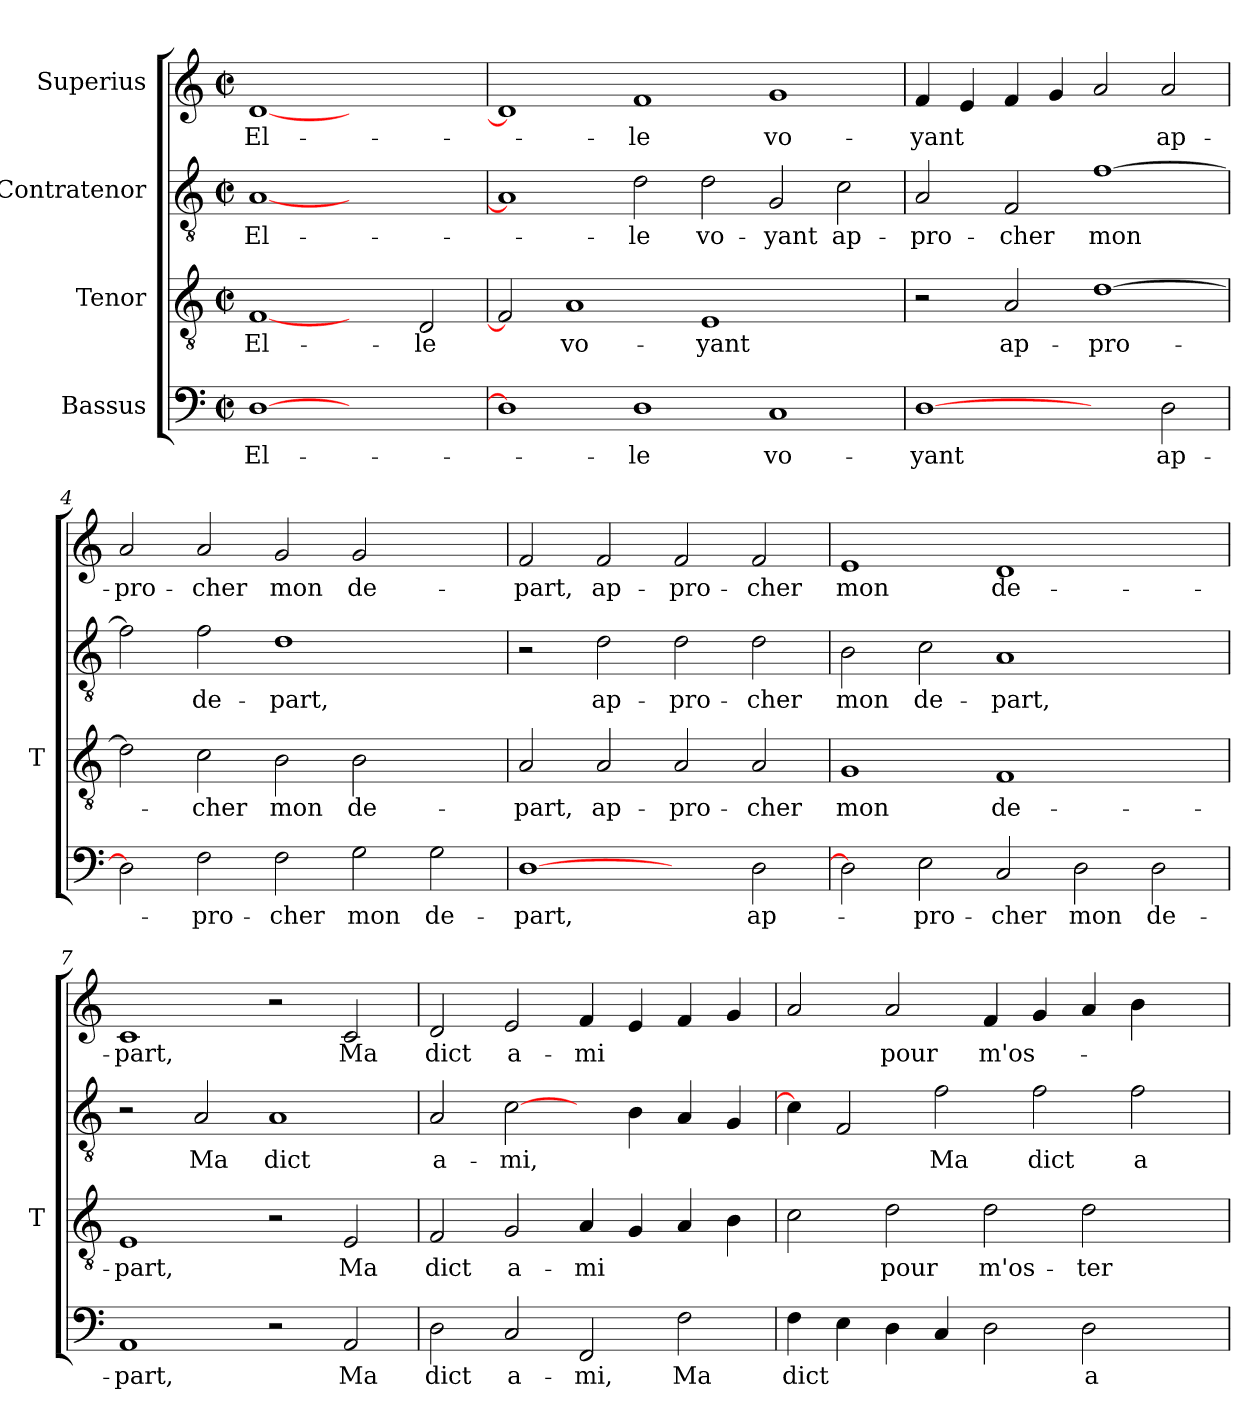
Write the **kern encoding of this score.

**kern	**text	**kern	**text	**kern	**text	**kern	**text
*part4	*part4	*part3	*part3	*part2	*part2	*part1	*part1
*staff4	*staff4	*staff3	*staff3	*staff2	*staff2	*staff1	*staff1
*I"Bassus	*	*I"Tenor	*	*I"Contratenor	*	*I"Superius	*
*	*	*I'T	*	*	*	*	*
*clefF4	*	*clefGv2	*	*clefGv2	*	*clefG2	*
*k[]	*	*k[]	*	*k[]	*	*k[]	*
*C:	*	*C:	*	*C:	*	*C:	*
*M2/2	*	*M2/2	*	*M2/2	*	*M2/2	*
*met(c|)	*	*met(c|)	*	*met(c|)	*	*met(c|)	*
=1	=1	=1	=1	=1	=1	=1	=1
[1D	El-	[1F	El-	[1A	El-	[1d	El-
1ryy	.	2ryy	.	1ryy	.	1ryy	.
.	.	2D	-le	.	.	.	.
=2	=2	=2	=2	=2	=2	=2	=2
1D]	.	2F]	.	1A]	.	1d]	.
.	.	1A	vo-	.	.	.	.
1D	-le	.	.	2d	-le	1f	-le
.	.	1E	-yant	2d	vo-	.	.
1C	vo-	.	.	2G	-yant	1g	vo-
.	.	2ryy	.	2c	ap-	.	.
=3	=3	=3	=3	=3	=3	=3	=3
[1D	-yant	2r	.	2A	pro-	4f	-yant
.	.	.	.	.	.	4e	.
.	.	2A	ap-	2F	-cher	4f	.
.	.	.	.	.	.	4g	.
2ryy	.	[1d	pro-	[1f	-mon	2a	.
2D	ap-	.	.	.	.	2a	ap-
=4	=4	=4	=4	=4	=4	=4	=4
2D]	.	2d]	.	2f]	.	2a	pro-
2F	pro-	2c	-cher	2f	de-	2a	-cher
2F	-cher	2B	-mon	1d	-part,	2g	-mon
2G	-mon	2B	de-	.	.	2g	de-
2G	de-	2ryy	.	2ryy	.	2ryy	.
!!LO:PB:g=z
=5	=5	=5	=5	=5	=5	=5	=5
[1D	-part,	2A	-part,	2r	.	2f	-part,
.	.	2A	ap-	2d	ap-	2f	ap-
2ryy	.	2A	pro-	2d	pro-	2f	pro-
2D	ap-	2A	-cher	2d	-cher	2f	-cher
=6	=6	=6	=6	=6	=6	=6	=6
2D]	.	1G	-mon	2B	-mon	1e	-mon
2E	pro-	.	.	2c	de-	.	.
2C	-cher	1F	de-	1A	-part,	1d	de-
2D	-mon	.	.	.	.	.	.
2D	de-	2ryy	.	2ryy	.	2ryy	.
=7	=7	=7	=7	=7	=7	=7	=7
1AA	-part,	1E	-part,	2r	.	1c	-part,
.	.	.	.	2A	-Ma	.	.
2r	.	2r	.	1A	-dict	2r	.
2AA	-Ma	2E	-Ma	.	.	2c	-Ma
!!LO:LB:g=z
=8	=8	=8	=8	=8	=8	=8	=8
2D	-dict	2F	-dict	2A	a-	2d	-dict
2C	a-	2G	a-	[2c	-mi,	2e	a-
2FF	-mi,	4A	-mi	4ryy	.	4f	-mi
.	.	4G	.	4B	.	4e	.
2F	-Ma	4A	.	4A	.	4f	.
.	.	4B	.	4G	.	4g	.
=9	=9	=9	=9	=9	=9	=9	=9
4F	-dict	2c	.	4c]	.	2a	.
4E	.	.	.	2F	.	.	.
4D	.	2d	-pour	.	.	2a	-pour
4C	.	.	.	2f	-Ma	.	.
2D	.	2d	m'os-	.	.	4f	m'os-
.	.	.	.	2f	-dict	4g	.
2D	a-	2d	-ter	.	.	4a	.
.	.	.	.	2f	a-	4b	.
4ryy	.	4ryy	.	.	.	4ryy	.
=	=	=	=	=	=	=	=
*-	*-	*-	*-	*-	*-	*-	*-
